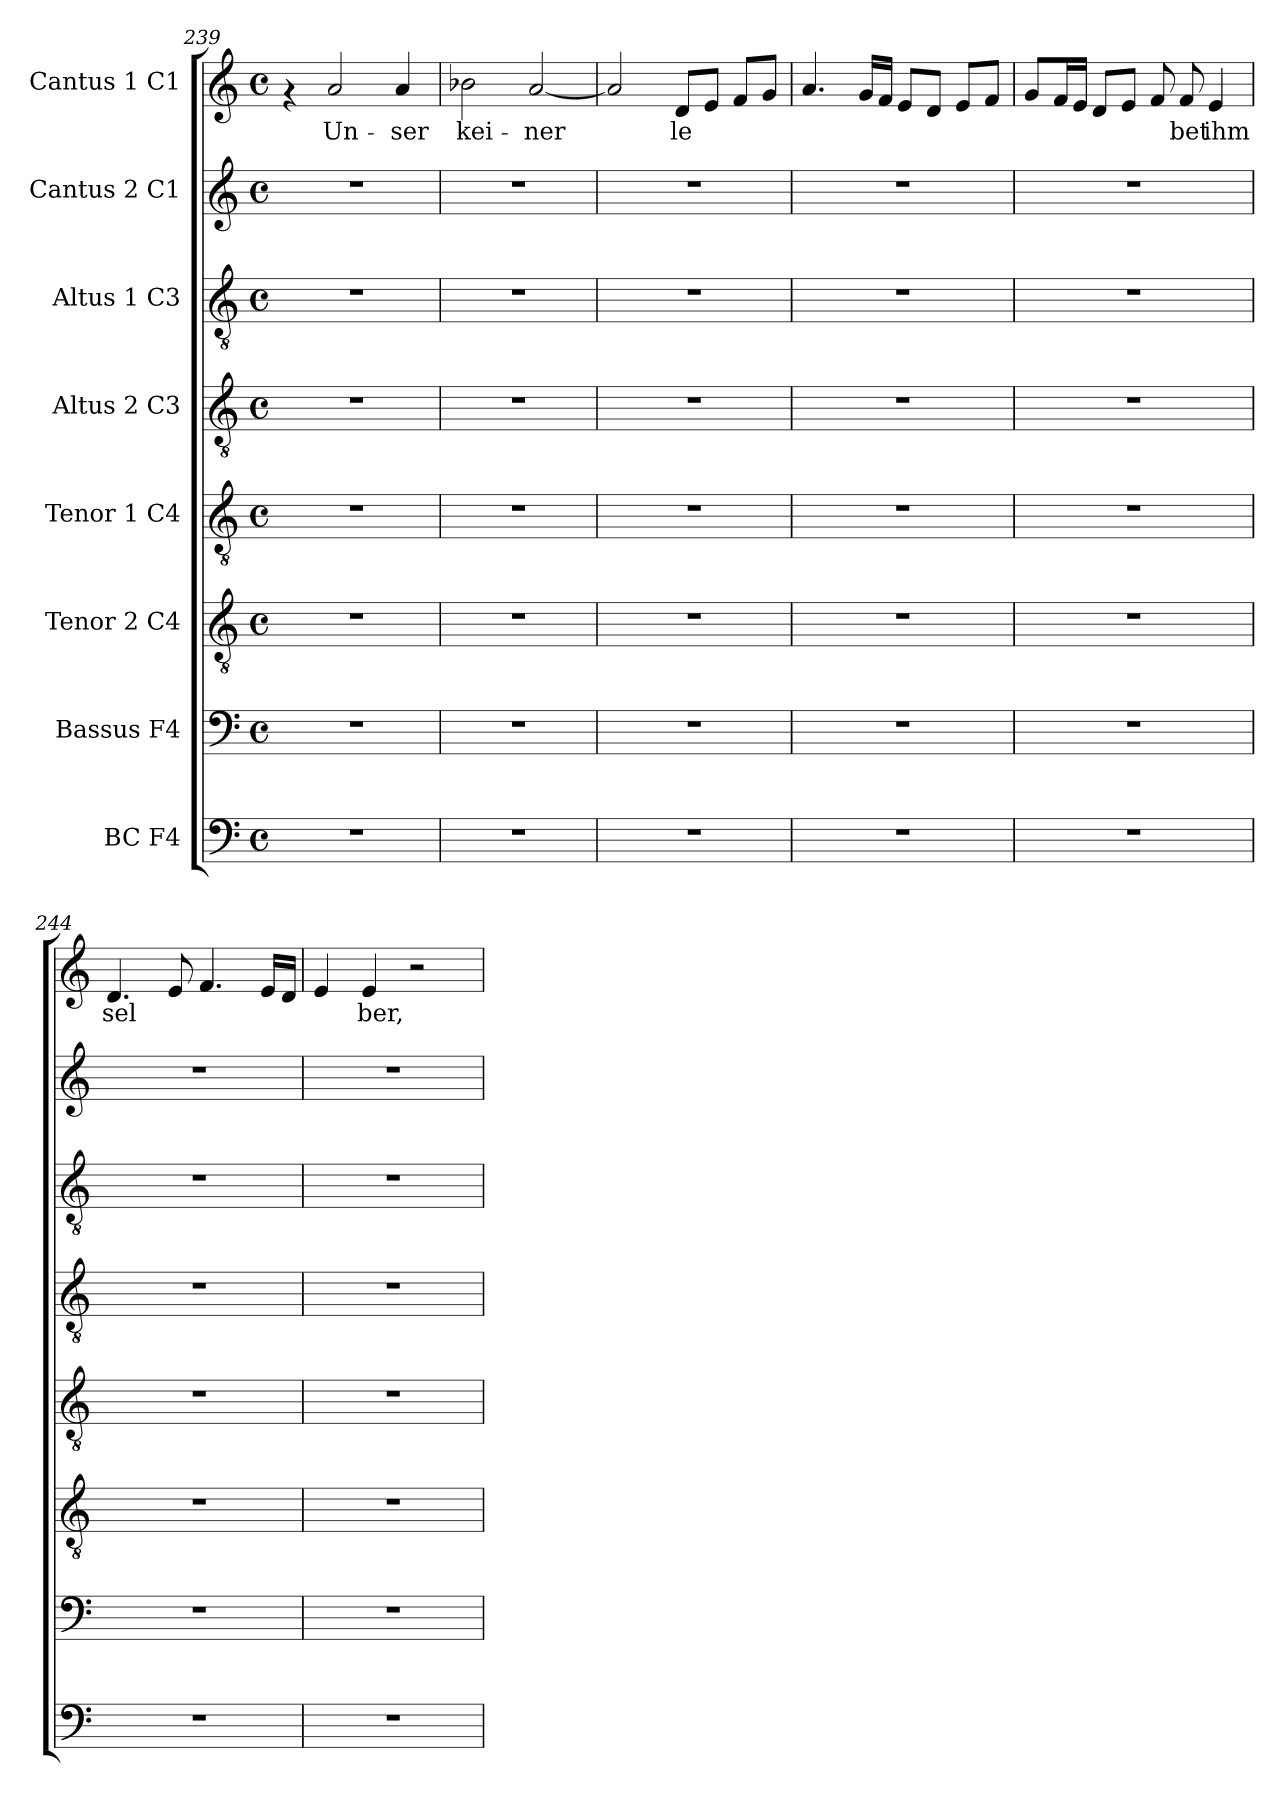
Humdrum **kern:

**kern	**kern	**kern	**kern	**kern	**kern	**kern	**kern	**text
*part8	*part7	*part6	*part5	*part4	*part3	*part2	*part1	*part1
*staff8	*staff7	*staff6	*staff5	*staff4	*staff3	*staff2	*staff1	*staff1
*I"BC  F4	*I"Bassus  F4	*I"Tenor 2  C4	*I"Tenor 1  C4	*I"Altus 2  C3	*I"Altus 1  C3	*I"Cantus 2  C1	*I"Cantus 1  C1	*
*clefF4	*clefF4	*clefGv2	*clefGv2	*clefGv2	*clefGv2	*clefG2	*clefG2	*
*k[]	*k[]	*k[]	*k[]	*k[]	*k[]	*k[]	*k[]	*
*C:	*C:	*C:	*C:	*C:	*C:	*C:	*C:	*
*M4/4	*M4/4	*M4/4	*M4/4	*M4/4	*M4/4	*M4/4	*M4/4	*
*met(c)	*met(c)	*met(c)	*met(c)	*met(c)	*met(c)	*met(c)	*met(c)	*
=239	=239	=239	=239	=239	=239	=239	=239	=239
1r	1r	1r	1r	1r	1r	1r	4rf	.
!	!	!	!	!	!	!	!	!LO:LY:b:cj
.	.	.	.	.	.	.	2a/	Un-
!	!	!	!	!	!	!	!	!LO:LY:b:cj
.	.	.	.	.	.	.	4a/	-ser
=240	=240	=240	=240	=240	=240	=240	=240	=240
!	!	!	!	!	!	!	!	!LO:LY:b:cj
1r	1r	1r	1r	1r	1r	1r	2b-X\	kei-
!	!	!	!	!	!	!	!	!LO:LY:b:cj
.	.	.	.	.	.	.	[<2a/	-ner
=241	=241	=241	=241	=241	=241	=241	=241	=241
!	!	!	!	!	!	!	!	!LO:LY:b:cj
1r	1r	1r	1r	1r	1r	1r	2a/]	.
!	!	!	!	!	!	!	!	!LO:LY:b:cj
.	.	.	.	.	.	.	8d/L	le-
!	!	!	!	!	!	!	!	!LO:LY:b:cj
.	.	.	.	.	.	.	8e/J	--
!	!	!	!	!	!	!	!	!LO:LY:b:cj
.	.	.	.	.	.	.	8f/L	--
!	!	!	!	!	!	!	!	!LO:LY:b:cj
.	.	.	.	.	.	.	8g/J	--
=242	=242	=242	=242	=242	=242	=242	=242	=242
!	!	!	!	!	!	!	!	!LO:LY:b:cj
1r	1r	1r	1r	1r	1r	1r	4.a/	--
!	!	!	!	!	!	!	!	!LO:LY:b:cj
.	.	.	.	.	.	.	16g/L	--
!	!	!	!	!	!	!	!	!LO:LY:b:cj
.	.	.	.	.	.	.	16f/J	--
!	!	!	!	!	!	!	!	!LO:LY:b:cj
.	.	.	.	.	.	.	8e/L	--
!	!	!	!	!	!	!	!	!LO:LY:b:cj
.	.	.	.	.	.	.	8d/J	--
!	!	!	!	!	!	!	!	!LO:LY:b:cj
.	.	.	.	.	.	.	8e/L	--
!	!	!	!	!	!	!	!	!LO:LY:b:cj
.	.	.	.	.	.	.	8f/J	--
=243	=243	=243	=243	=243	=243	=243	=243	=243
!	!	!	!	!	!	!	!	!LO:LY:b:cj
1r	1r	1r	1r	1r	1r	1r	8g/L	--
!	!	!	!	!	!	!	!	!LO:LY:b:cj
.	.	.	.	.	.	.	16f/	--
!	!	!	!	!	!	!	!	!LO:LY:b:cj
.	.	.	.	.	.	.	16e/J	--
!	!	!	!	!	!	!	!	!LO:LY:b:cj
.	.	.	.	.	.	.	8d/L	--
!	!	!	!	!	!	!	!	!LO:LY:b:cj
.	.	.	.	.	.	.	8e/J	--
!	!	!	!	!	!	!	!	!LO:LY:b:cj
.	.	.	.	.	.	.	8f/	--
!	!	!	!	!	!	!	!	!LO:LY:b:cj
.	.	.	.	.	.	.	8f/	-bet
!	!	!	!	!	!	!	!	!LO:LY:b:cj
.	.	.	.	.	.	.	4e/	ihm
=244	=244	=244	=244	=244	=244	=244	=244	=244
!	!	!	!	!	!	!	!	!LO:LY:b:cj
1r	1r	1r	1r	1r	1r	1r	4.d/	sel-
!	!	!	!	!	!	!	!	!LO:LY:b:cj
.	.	.	.	.	.	.	8e/	--
!	!	!	!	!	!	!	!	!LO:LY:b:cj
.	.	.	.	.	.	.	4.f/	--
!	!	!	!	!	!	!	!	!LO:LY:b:cj
.	.	.	.	.	.	.	16e/L	--
!	!	!	!	!	!	!	!	!LO:LY:b:cj
.	.	.	.	.	.	.	16d/J	--
!!LO:PB:g=z
=245	=245	=245	=245	=245	=245	=245	=245	=245
!	!	!	!	!	!	!	!	!LO:LY:b:cj
1r	1r	1r	1r	1r	1r	1r	4e/	--
!	!	!	!	!	!	!	!	!LO:LY:b:cj
.	.	.	.	.	.	.	4e/	-ber,
.	.	.	.	.	.	.	2r	.
=	=	=	=	=	=	=	=	=
*-	*-	*-	*-	*-	*-	*-	*-	*-
